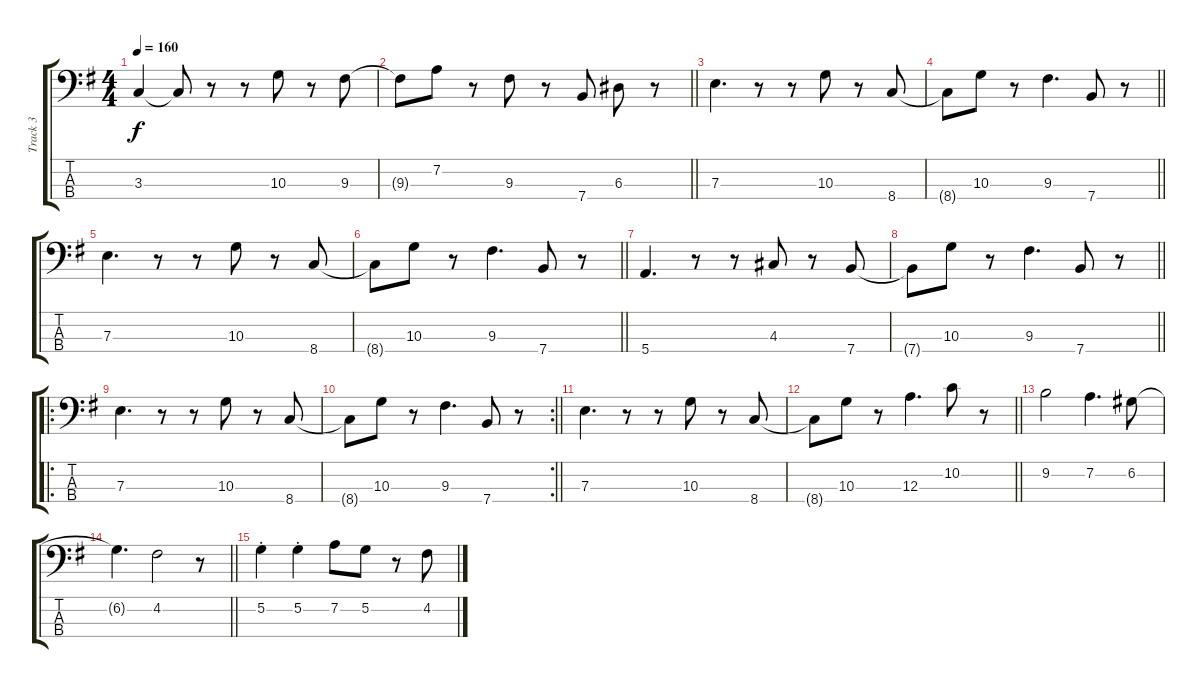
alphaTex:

\track ("Track 3" "Track 3") {instrument electricbassfinger}
\staff {score tabs}
\tuning (G2 D2 A1 E1) {hide}
\ts (4 4)
\tempo 160
\clef f4
\ks g
3.3.4{dy f} 3.3{t}.8 r.8 r.8 10.3.8 r.8 9.3.8 |
\barLineRight lightlight
9.3{t}.8 7.2.8 r.8 9.3.8 r.8 7.4.8 6.3.8 r.8 |
7.3.4{d} r.8 r.8 10.3.8 r.8 8.4.8 |
\barLineRight lightlight
8.4{t}.8 10.3.8 r.8 9.3.4{d} 7.4.8 r.8 |
7.3.4{d} r.8 r.8 10.3.8 r.8 8.4.8 |
\barLineRight lightlight
8.4{t}.8 10.3.8 r.8 9.3.4{d} 7.4.8 r.8 |
5.4.4{d} r.8 r.8 4.3.8 r.8 7.4.8 |
\barLineRight lightlight
7.4{t}.8 10.3.8 r.8 9.3.4{d} 7.4.8 r.8 |
\ro
7.3.4{d} r.8 r.8 10.3.8 r.8 8.4.8 |
\rc 2
\barLineRight lightlight
8.4{t}.8 10.3.8 r.8 9.3.4{d} 7.4.8 r.8 |
7.3.4{d} r.8 r.8 10.3.8 r.8 8.4.8 |
\barLineRight lightlight
8.4{t}.8 10.3.8 r.8 12.3.4{d} 10.2.8 r.8 |
9.2.2 7.2.4{d} 6.2.8 |
\barLineRight lightlight
6.2{t}.4{d} 4.2.2 r.8 |
5.2{st}.4 5.2{st}.4 7.2.8 5.2.8 r.8 4.2.8
